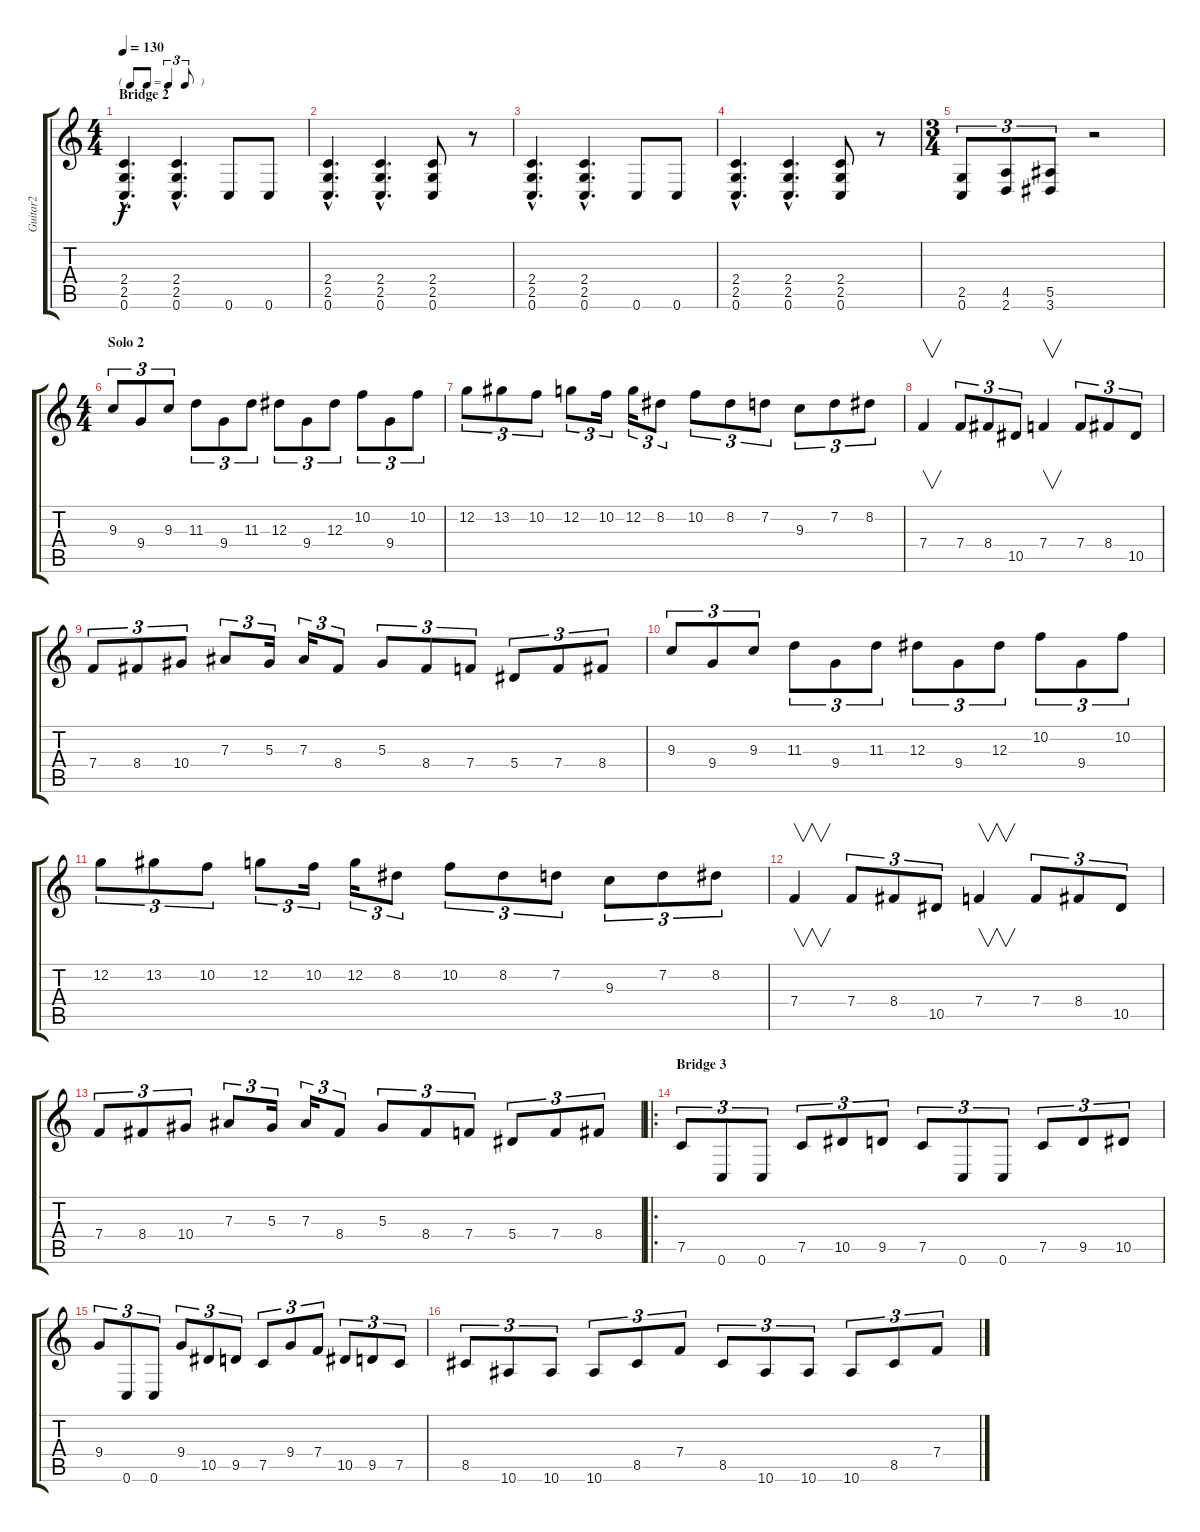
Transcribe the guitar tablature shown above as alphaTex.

\track ("Guitar2" "Guitar2") {instrument overdrivenguitar}
\staff {score tabs}
\tuning (C4 G3 Eb3 Bb2 F2 C2) {hide}
\ts (4 4)
\tf triplet8th
\section ("" "Bridge 2")
\tempo 130
\clef g2
\ks c
(2.4{hac} 2.5{hac} 0.6{hac}).4{d dy f} (2.4{hac} 2.5{hac} 0.6{hac}).4{d} 0.6.8 0.6.8 |
(2.4{hac} 2.5{hac} 0.6{hac}).4{d} (2.4{hac} 2.5{hac} 0.6{hac}).4{d} (2.4 2.5 0.6).8 r.8 |
(2.4{hac} 2.5{hac} 0.6{hac}).4{d} (2.4{hac} 2.5{hac} 0.6{hac}).4{d} 0.6.8 0.6.8 |
(2.4{hac} 2.5{hac} 0.6{hac}).4{d} (2.4{hac} 2.5{hac} 0.6{hac}).4{d} (2.4 2.5 0.6).8 r.8 |
\ts (3 4)
(2.5 0.6).8{tu (3 2)} (4.5 2.6).8{tu (3 2)} (5.5 3.6).8{tu (3 2)} r.2 |
\ts (4 4)
\section ("" "Solo 2")
9.3.8{tu (3 2)} 9.4.8{tu (3 2)} 9.3.8{tu (3 2)} 11.3.8{tu (3 2)} 9.4.8{tu (3 2)} 11.3.8{tu (3 2)} 12.3.8{tu (3 2)} 9.4.8{tu (3 2)} 12.3.8{tu (3 2)} 10.2.8{tu (3 2)} 9.4.8{tu (3 2)} 10.2.8{tu (3 2)} |
12.2.8{tu (3 2)} 13.2.8{tu (3 2)} 10.2.8{tu (3 2)} 12.2.8{tu (3 2)} 10.2.16{tu (3 2)} 12.2.16{tu (3 2)} 8.2.8{tu (3 2)} 10.2.8{tu (3 2)} 8.2.8{tu (3 2)} 7.2.8{tu (3 2)} 9.3.8{tu (3 2)} 7.2.8{tu (3 2)} 8.2.8{tu (3 2)} |
7.4.4{v} 7.4.8{tu (3 2)} 8.4.8{tu (3 2)} 10.5.8{tu (3 2)} 7.4.4{v} 7.4.8{tu (3 2)} 8.4.8{tu (3 2)} 10.5.8{tu (3 2)} |
7.4.8{tu (3 2)} 8.4.8{tu (3 2)} 10.4.8{tu (3 2)} 7.3.8{tu (3 2)} 5.3.16{tu (3 2)} 7.3.16{tu (3 2)} 8.4.8{tu (3 2)} 5.3.8{tu (3 2)} 8.4.8{tu (3 2)} 7.4.8{tu (3 2)} 5.4.8{tu (3 2)} 7.4.8{tu (3 2)} 8.4.8{tu (3 2)} |
9.3.8{tu (3 2)} 9.4.8{tu (3 2)} 9.3.8{tu (3 2)} 11.3.8{tu (3 2)} 9.4.8{tu (3 2)} 11.3.8{tu (3 2)} 12.3.8{tu (3 2)} 9.4.8{tu (3 2)} 12.3.8{tu (3 2)} 10.2.8{tu (3 2)} 9.4.8{tu (3 2)} 10.2.8{tu (3 2)} |
12.2.8{tu (3 2)} 13.2.8{tu (3 2)} 10.2.8{tu (3 2)} 12.2.8{tu (3 2)} 10.2.16{tu (3 2)} 12.2.16{tu (3 2)} 8.2.8{tu (3 2)} 10.2.8{tu (3 2)} 8.2.8{tu (3 2)} 7.2.8{tu (3 2)} 9.3.8{tu (3 2)} 7.2.8{tu (3 2)} 8.2.8{tu (3 2)} |
7.4.4{v} 7.4.8{tu (3 2)} 8.4.8{tu (3 2)} 10.5.8{tu (3 2)} 7.4.4{v} 7.4.8{tu (3 2)} 8.4.8{tu (3 2)} 10.5.8{tu (3 2)} |
7.4.8{tu (3 2)} 8.4.8{tu (3 2)} 10.4.8{tu (3 2)} 7.3.8{tu (3 2)} 5.3.16{tu (3 2)} 7.3.16{tu (3 2)} 8.4.8{tu (3 2)} 5.3.8{tu (3 2)} 8.4.8{tu (3 2)} 7.4.8{tu (3 2)} 5.4.8{tu (3 2)} 7.4.8{tu (3 2)} 8.4.8{tu (3 2)} |
\ro
\section ("" "Bridge 3")
7.5.8{tu (3 2)} 0.6.8{tu (3 2)} 0.6.8{tu (3 2)} 7.5.8{tu (3 2)} 10.5.8{tu (3 2)} 9.5.8{tu (3 2)} 7.5.8{tu (3 2)} 0.6.8{tu (3 2)} 0.6.8{tu (3 2)} 7.5.8{tu (3 2)} 9.5.8{tu (3 2)} 10.5.8{tu (3 2)} |
9.4.8{tu (3 2)} 0.6.8{tu (3 2)} 0.6.8{tu (3 2)} 9.4.8{tu (3 2)} 10.5.8{tu (3 2)} 9.5.8{tu (3 2)} 7.5.8{tu (3 2)} 9.4.8{tu (3 2)} 7.4.8{tu (3 2)} 10.5.8{tu (3 2)} 9.5.8{tu (3 2)} 7.5.8{tu (3 2)} |
8.5.8{tu (3 2)} 10.6.8{tu (3 2)} 10.6.8{tu (3 2)} 10.6.8{tu (3 2)} 8.5.8{tu (3 2)} 7.4.8{tu (3 2)} 8.5.8{tu (3 2)} 10.6.8{tu (3 2)} 10.6.8{tu (3 2)} 10.6.8{tu (3 2)} 8.5.8{tu (3 2)} 7.4.8{tu (3 2)}
